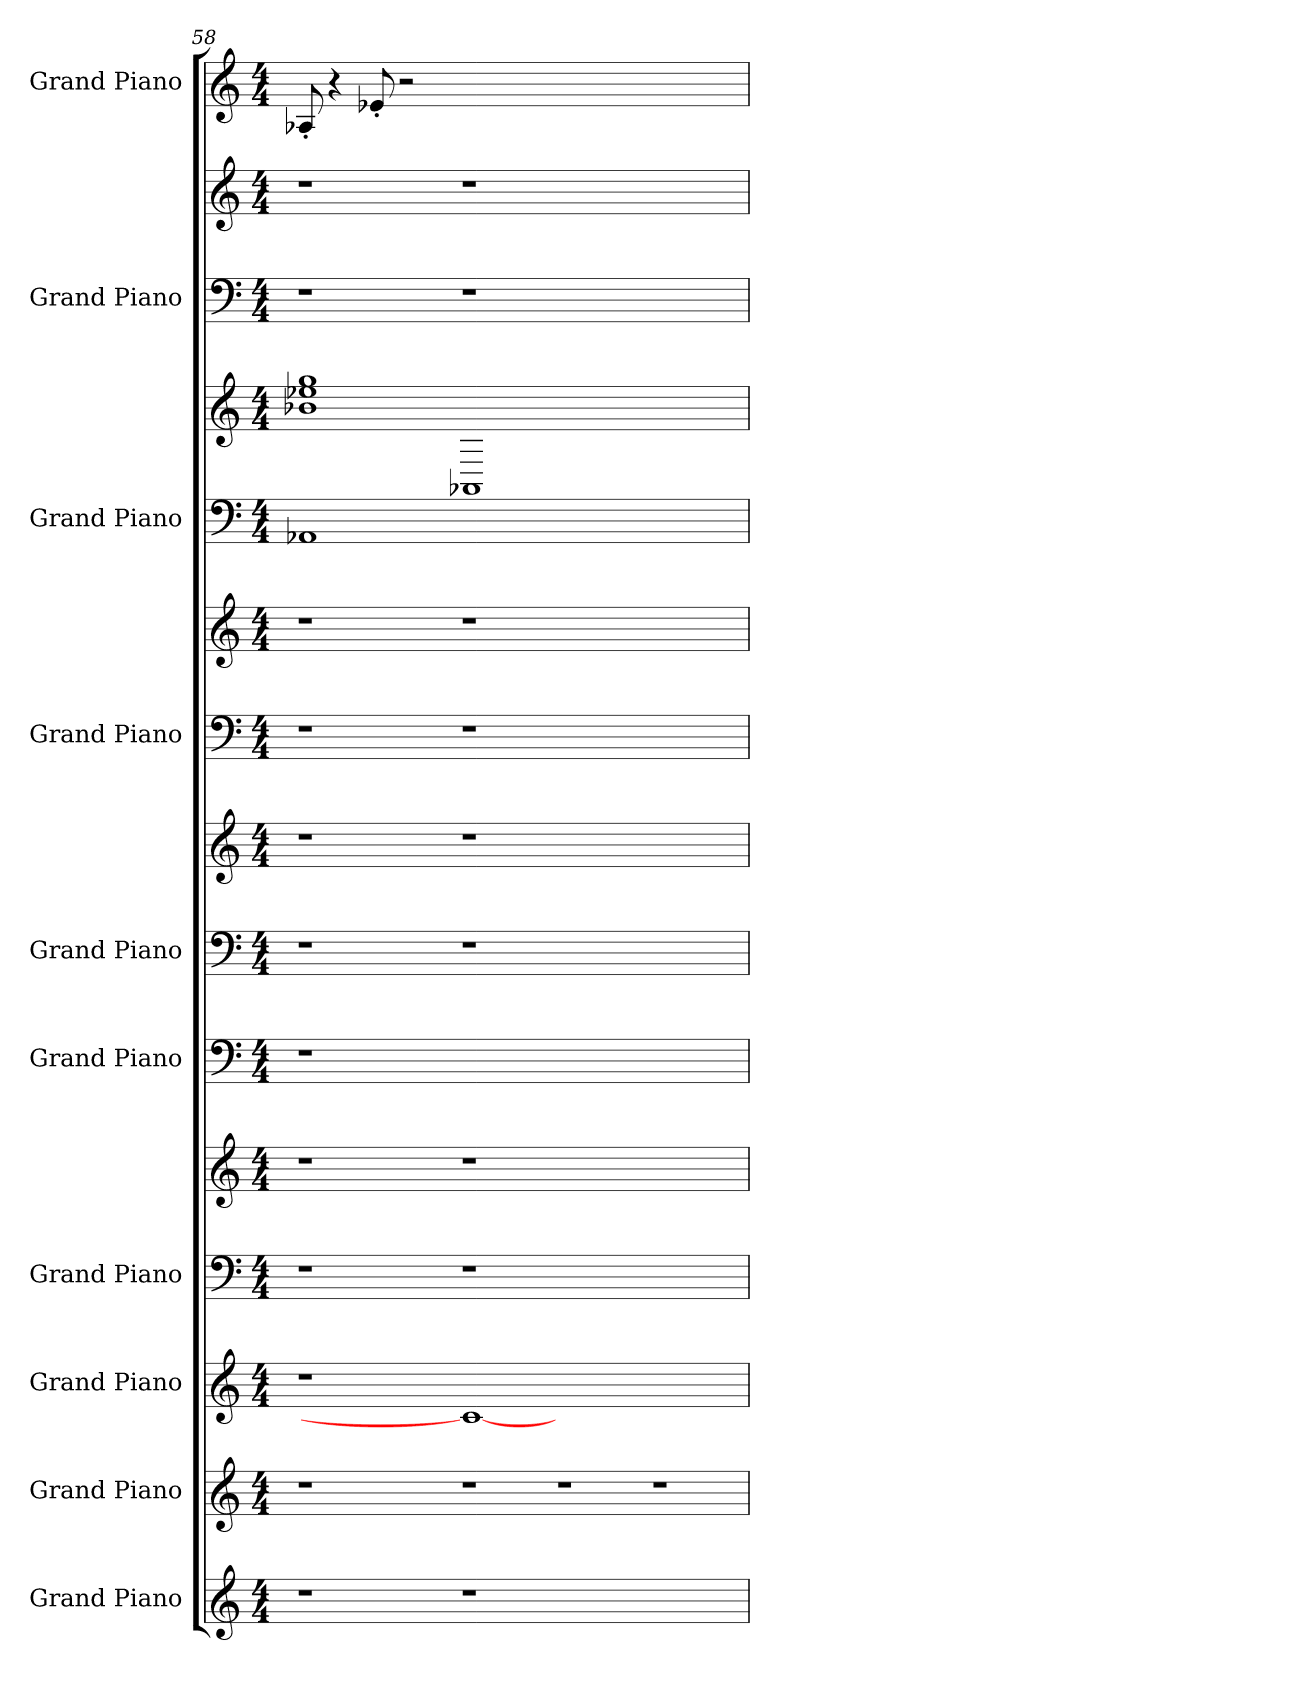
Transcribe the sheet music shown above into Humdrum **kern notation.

**kern	**kern	**kern	**kern	**kern	**kern	**kern	**kern	**kern	**kern	**kern	**kern	**kern	**kern	**kern
*part10	*part9	*part8	*part7	*part7	*part6	*part5	*part5	*part4	*part4	*part3	*part3	*part2	*part2	*part1
*staff15	*staff14	*staff13	*staff12	*staff11	*staff10	*staff9	*staff8	*staff7	*staff6	*staff5	*staff4	*staff3	*staff2	*staff1
*I"Grand Piano	*I"Grand Piano	*I"Grand Piano	*I"Grand Piano	*	*I"Grand Piano	*I"Grand Piano	*	*I"Grand Piano	*	*I"Grand Piano	*	*I"Grand Piano	*	*I"Grand Piano
*clefG2	*clefG2	*clefG2	*clefF4	*clefG2	*clefF4	*clefF4	*clefG2	*clefF4	*clefG2	*clefF4	*clefG2	*clefF4	*clefG2	*clefG2
*k[]	*k[]	*k[]	*k[]	*k[]	*k[]	*k[]	*k[]	*k[]	*k[]	*k[]	*k[]	*k[]	*k[]	*k[]
*C:	*C:	*C:	*C:	*C:	*C:	*C:	*C:	*C:	*C:	*C:	*C:	*C:	*C:	*C:
*M4/4	*M4/4	*M4/4	*M4/4	*M4/4	*M4/4	*M4/4	*M4/4	*M4/4	*M4/4	*M4/4	*M4/4	*M4/4	*M4/4	*M4/4
=58	=58	=58	=58	=58	=58	=58	=58	=58	=58	=58	=58	=58	=58	=58
1r	1r	1r	1r	1r	1r	1r	1r	1r	1r	1AA-X	1b-X 1ee-X 1gg	1r	1r	8A-X'
.	.	.	.	.	.	.	.	.	.	.	.	.	.	4r
.	.	.	.	.	.	.	.	.	.	.	.	.	.	8e-X'
.	.	.	.	.	.	.	.	.	.	.	.	.	.	2r
1r	1r	1c_	1r	1r	0.ryy	1r	1r	1r	1r	0.ryy	1AA-X	1r	1r	0.ryy
0ryy	1r	0ryy	0ryy	0ryy	.	0ryy	0ryy	0ryy	0ryy	.	0ryy	0ryy	0ryy	.
.	1r	.	.	.	.	.	.	.	.	.	.	.	.	.
=	=	=	=	=	=	=	=	=	=	=	=	=	=	=
*-	*-	*-	*-	*-	*-	*-	*-	*-	*-	*-	*-	*-	*-	*-
